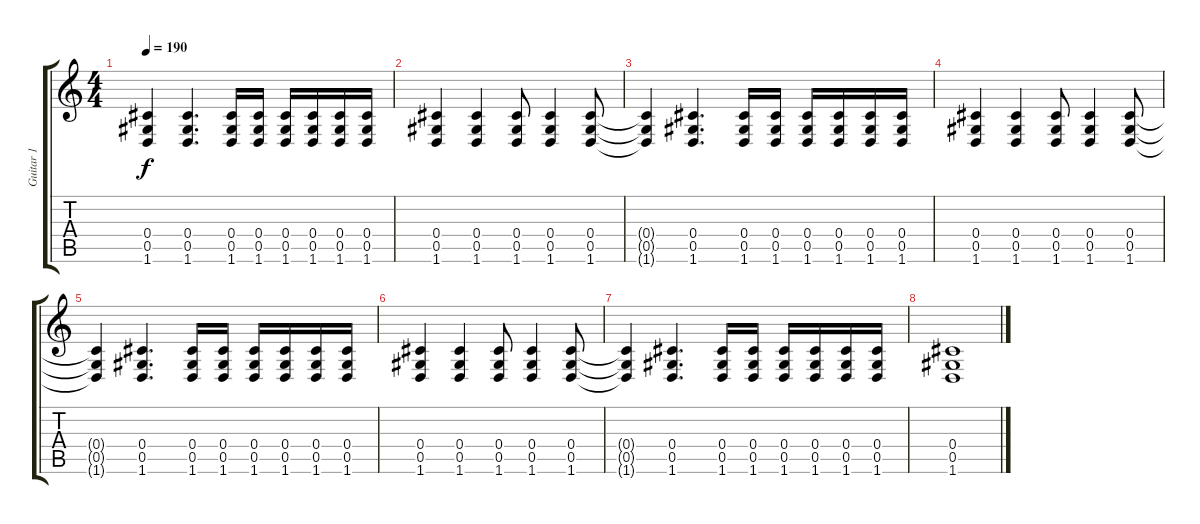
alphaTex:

\track ("Guitar 1" "Guitar 1") {instrument overdrivenguitar}
\staff {score tabs}
\tuning (Eb4 Bb3 Gb3 Db3 Ab2 Db2) {hide}
\ts (4 4)
\tempo 190
\clef g2
\ks c
(0.4{t} 0.5{t} 1.6{t}).4{dy f} (0.4 0.5 1.6).4{d} (0.4 0.5 1.6).16 (0.4 0.5 1.6).16 (0.4 0.5 1.6).16 (0.4 0.5 1.6).16 (0.4 0.5 1.6).16 (0.4 0.5 1.6).16 |
(0.4 0.5 1.6).4 (0.4 0.5 1.6).4 (0.4 0.5 1.6).8 (0.4 0.5 1.6).4 (0.4 0.5 1.6).8 |
(0.4{t} 0.5{t} 1.6{t}).4 (0.4 0.5 1.6).4{d} (0.4 0.5 1.6).16 (0.4 0.5 1.6).16 (0.4 0.5 1.6).16 (0.4 0.5 1.6).16 (0.4 0.5 1.6).16 (0.4 0.5 1.6).16 |
(0.4 0.5 1.6).4 (0.4 0.5 1.6).4 (0.4 0.5 1.6).8 (0.4 0.5 1.6).4 (0.4 0.5 1.6).8 |
(0.4{t} 0.5{t} 1.6{t}).4 (0.4 0.5 1.6).4{d} (0.4 0.5 1.6).16 (0.4 0.5 1.6).16 (0.4 0.5 1.6).16 (0.4 0.5 1.6).16 (0.4 0.5 1.6).16 (0.4 0.5 1.6).16 |
(0.4 0.5 1.6).4 (0.4 0.5 1.6).4 (0.4 0.5 1.6).8 (0.4 0.5 1.6).4 (0.4 0.5 1.6).8 |
(0.4{t} 0.5{t} 1.6{t}).4 (0.4 0.5 1.6).4{d} (0.4 0.5 1.6).16 (0.4 0.5 1.6).16 (0.4 0.5 1.6).16 (0.4 0.5 1.6).16 (0.4 0.5 1.6).16 (0.4 0.5 1.6).16 |
(0.4 0.5 1.6).1
